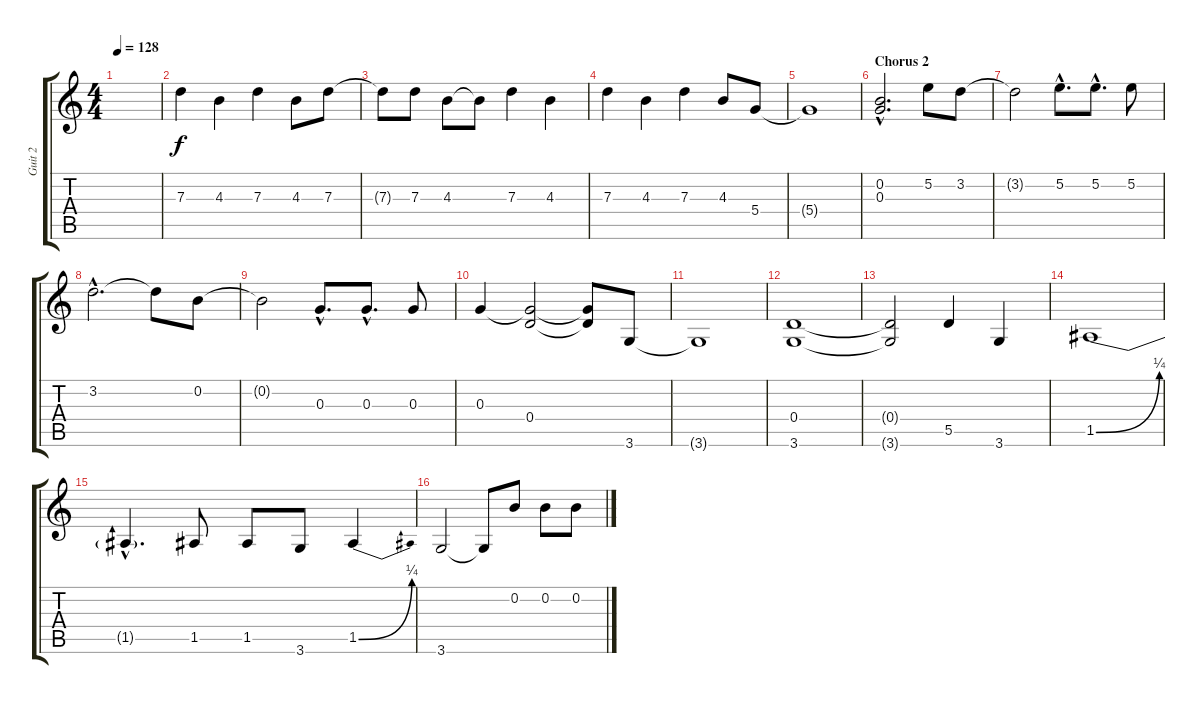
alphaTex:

\track ("Guit 2" "Guit 2") {instrument electricguitarjazz}
\staff {score tabs}
\tuning (E4 B3 G3 D3 A2 E2) {hide}
\ts (4 4)
\tempo 128
\clef g2
\ks c
|
7.3.4 4.3.4 7.3.4 4.3.8 7.3.8 |
7.3{t}.8 7.3.8 4.3.8 4.3{t}.8 7.3.4 4.3.4 |
7.3.4 4.3.4 7.3.4 4.3.8 5.4.8 |
5.4{t}.1 |
\section ("" "Chorus 2")
(0.2{hac} 0.3{hac}).2{d instrument overdrivenguitar} 5.2.8 3.2.8 |
3.2{t}.2 5.2{hac}.8{d} 5.2{hac}.8{d} 5.2.8 |
3.2{hac}.2{d} 3.2{t}.8 0.2.8 |
0.2{t}.2 0.3{hac}.8{d} 0.3{hac}.8{d} 0.3.8 |
0.3.4 (0.3{t} 0.4).2 (0.3{t} 0.4{t}).8 3.6.8 |
3.6{t}.1 |
(0.4 3.6).1 |
(0.4{t} 3.6{t}).2 5.5.4 3.6.4 |
1.5{be (bend 0 0 60 1)}.1{instrument overdrivenguitar} |
1.5{hac t}.4{d} 1.5.8 1.5.8 3.6.8 1.5{be (bend 0 0 60 1)}.4 |
3.6.2 3.6{t}.8 0.2.8 0.2.8 0.2.8
